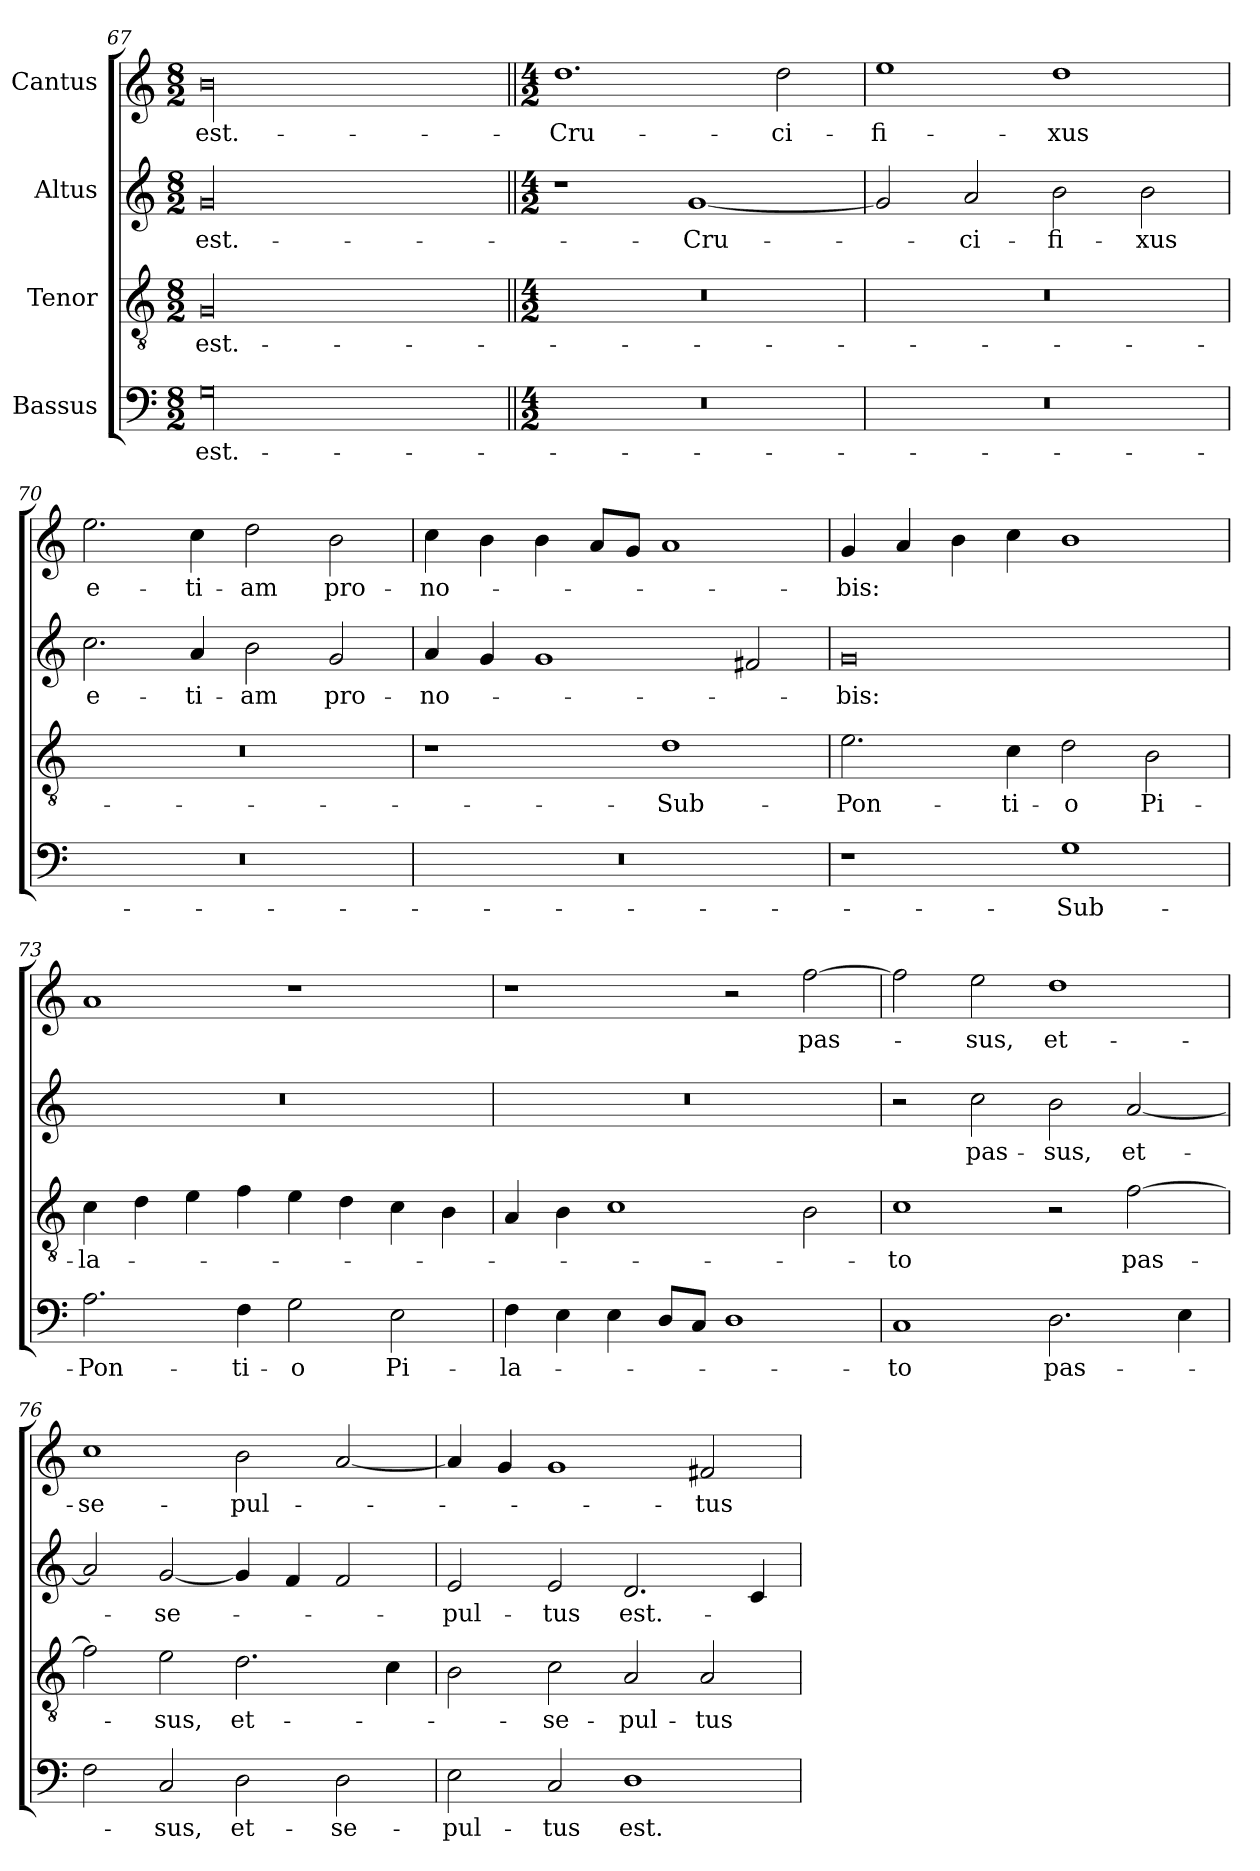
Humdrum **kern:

**kern	**text	**kern	**text	**kern	**text	**kern	**text
*part4	*part4	*part3	*part3	*part2	*part2	*part1	*part1
*staff4	*staff4	*staff3	*staff3	*staff2	*staff2	*staff1	*staff1
*I"Bassus	*	*I"Tenor	*	*I"Altus	*	*I"Cantus	*
*clefF4	*	*clefGv2	*	*clefG2	*	*clefG2	*
*k[]	*	*k[]	*	*k[]	*	*k[]	*
*M8/2	*	*M8/2	*	*M8/2	*	*M8/2	*
=67	=67	=67	=67	=67	=67	=67	=67
00G\	est.-	00G/	est.-	00g/	est.-	00b\	est.-
=68||	=68||	=68||	=68||	=68||	=68||	=68||	=68||
*M4/2	*	*M4/2	*	*M4/2	*	*M4/2	*
0r	.	0r	.	1r	.	1.dd\	Cru-
.	.	.	.	[1g/	Cru-	.	.
.	.	.	.	.	.	2dd\	-ci-
=69	=69	=69	=69	=69	=69	=69	=69
0r	.	0r	.	2g/]	.	1ee\	-fi-
.	.	.	.	2a/	-ci-	.	.
.	.	.	.	2b\	-fi-	1dd\	-xus
.	.	.	.	2b\	-xus	.	.
=70	=70	=70	=70	=70	=70	=70	=70
0r	.	0r	.	2.cc\	e-	2.ee\	e-
.	.	.	.	4a/	-ti-	4cc\	-ti-
.	.	.	.	2b\	-am	2dd\	-am
.	.	.	.	2g/	pro-	2b\	pro-
=71	=71	=71	=71	=71	=71	=71	=71
0r	.	1r	.	4a/	no-	4cc\	no-
.	.	.	.	4g/	.	4b\	.
.	.	.	.	1g/	.	4b\	.
.	.	.	.	.	.	8a/L	.
.	.	.	.	.	.	8g/J	.
.	.	1d\	Sub-	.	.	1a/	.
.	.	.	.	2f#X/	.	.	.
=72	=72	=72	=72	=72	=72	=72	=72
1r	.	2.e\	Pon-	0g/	-bis:	4g/	-bis:
.	.	.	.	.	.	4a/	.
.	.	.	.	.	.	4b\	.
.	.	4c\	-ti-	.	.	4cc\	.
1G\	Sub-	2d\	-o	.	.	1b\	.
.	.	2B\	Pi-	.	.	.	.
=73	=73	=73	=73	=73	=73	=73	=73
2.A\	Pon-	4c\	-la-	0r	.	1a/	.
.	.	4d\	.	.	.	.	.
.	.	4e\	.	.	.	.	.
4F\	-ti-	4f\	.	.	.	.	.
2G\	-o	4e\	.	.	.	1r	.
.	.	4d\	.	.	.	.	.
2E\	Pi-	4c\	.	.	.	.	.
.	.	4B\	.	.	.	.	.
=74	=74	=74	=74	=74	=74	=74	=74
4F\	-la-	4A/	.	0r	.	1r	.
4E\	.	4B\	.	.	.	.	.
4E\	.	1c\	.	.	.	.	.
8D/L	.	.	.	.	.	.	.
8C/J	.	.	.	.	.	.	.
1D\	.	.	.	.	.	2r	.
.	.	2B\	.	.	.	[2ff\	pas-
=75	=75	=75	=75	=75	=75	=75	=75
1C/	-to	1c\	-to	2r	.	2ff\]	.
.	.	.	.	2cc\	pas-	2ee\	-sus,
2.D\	pas-	2r	.	2b\	-sus,	1dd\	et-
.	.	[2f\	pas-	[2a/	et-	.	.
4E\	.	.	.	.	.	.	.
=76	=76	=76	=76	=76	=76	=76	=76
2F\	.	2f\]	.	2a/]	.	1cc\	se-
2C/	-sus,	2e\	-sus,	[2g/	se-	.	.
2D\	et-	2.d\	et-	4g/]	.	2b\	-pul-
.	.	.	.	4f/	.	.	.
2D\	se-	.	.	2f/	.	[2a/	.
.	.	4c\	.	.	.	.	.
=77	=77	=77	=77	=77	=77	=77	=77
2E\	-pul-	2B\	.	2e/	-pul-	4a/]	.
.	.	.	.	.	.	4g/	.
2C/	-tus	2c\	se-	2e/	-tus	1g/	.
1D\	est.-	2A/	-pul-	2.d/	est.-	.	.
.	.	2A/	-tus	.	.	2f#X/	-tus
.	.	.	.	4c/	.	.	.
=	=	=	=	=	=	=	=
*-	*-	*-	*-	*-	*-	*-	*-
